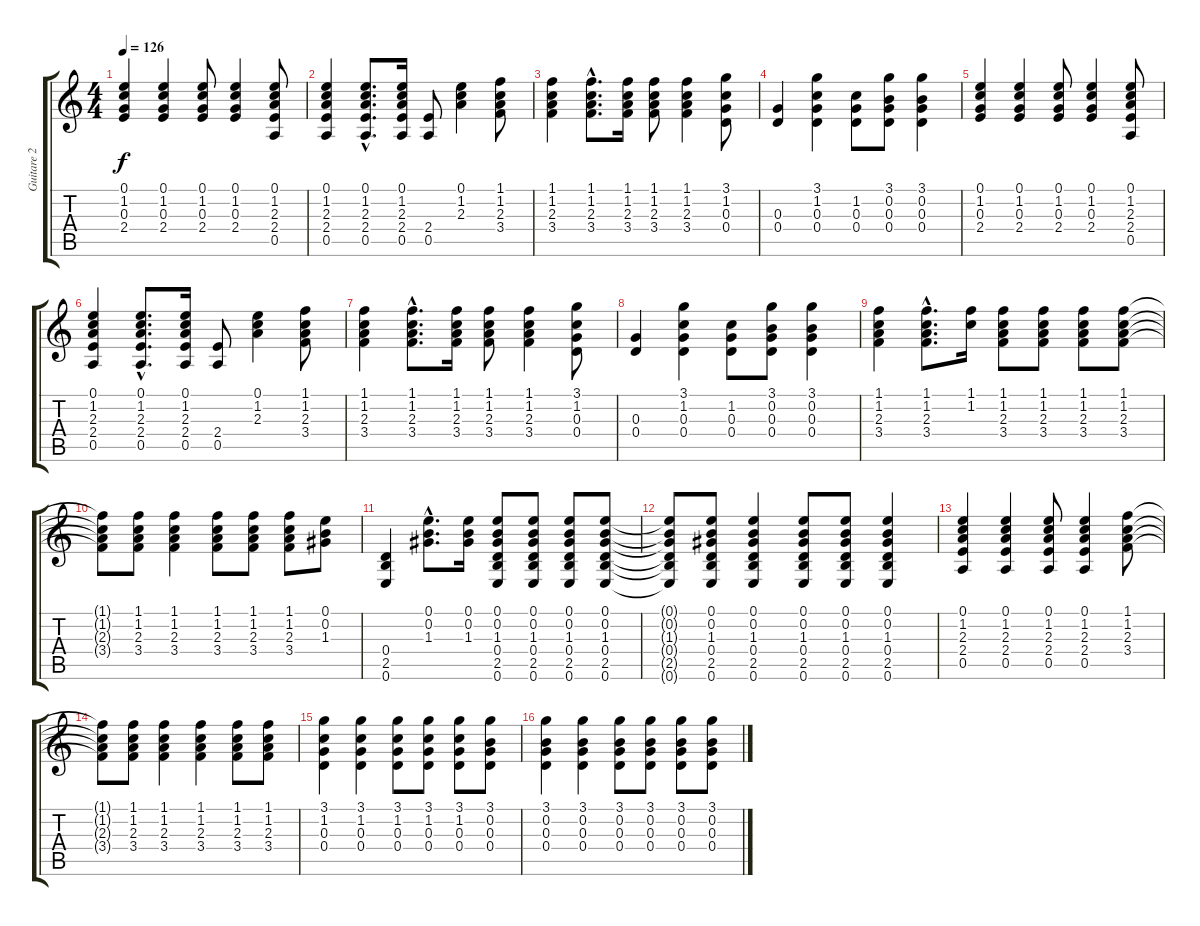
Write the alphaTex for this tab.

\track ("Guitare 2" "Guitare 2") {instrument electricguitarjazz}
\staff {score tabs}
\tuning (E4 B3 G3 D3 A2 E2) {hide}
\ts (4 4)
\tempo 126
\clef g2
\ks c
(0.1 1.2 0.3 2.4).4{dy f} (0.1 1.2 0.3 2.4).4 (0.1 1.2 0.3 2.4).8 (0.1 1.2 0.3 2.4).4 (0.1 1.2 2.3 2.4 0.5).8 |
(0.1 1.2 2.3 2.4 0.5).4 (0.1{hac} 1.2{hac} 2.3{hac} 2.4{hac} 0.5{hac}).8{d} (0.1 1.2 2.3 2.4 0.5).16 (2.4 0.5).8 (0.1 1.2 2.3).4 (1.1 1.2 2.3 3.4).8 |
(1.1 1.2 2.3 3.4).4 (1.1{hac} 1.2{hac} 2.3{hac} 3.4{hac}).8{d} (1.1 1.2 2.3 3.4).16 (1.1 1.2 2.3 3.4).8 (1.1 1.2 2.3 3.4).4 (3.1 1.2 0.3 0.4).8 |
(0.3 0.4).4 (3.1 1.2 0.3 0.4).4 (1.2 0.3 0.4).8 (3.1 0.2 0.3 0.4).8 (3.1 0.2 0.3 0.4).4 |
(0.1 1.2 0.3 2.4).4 (0.1 1.2 0.3 2.4).4 (0.1 1.2 0.3 2.4).8 (0.1 1.2 0.3 2.4).4 (0.1 1.2 2.3 2.4 0.5).8 |
(0.1 1.2 2.3 2.4 0.5).4 (0.1{hac} 1.2{hac} 2.3{hac} 2.4{hac} 0.5{hac}).8{d} (0.1 1.2 2.3 2.4 0.5).16 (2.4 0.5).8 (0.1 1.2 2.3).4 (1.1 1.2 2.3 3.4).8 |
(1.1 1.2 2.3 3.4).4 (1.1{hac} 1.2{hac} 2.3{hac} 3.4{hac}).8{d} (1.1 1.2 2.3 3.4).16 (1.1 1.2 2.3 3.4).8 (1.1 1.2 2.3 3.4).4 (3.1 1.2 0.3 0.4).8 |
(0.3 0.4).4 (3.1 1.2 0.3 0.4).4 (1.2 0.3 0.4).8 (3.1 0.2 0.3 0.4).8 (3.1 0.2 0.3 0.4).4 |
(1.1 1.2 2.3 3.4).4 (1.1{hac} 1.2{hac} 2.3{hac} 3.4{hac}).8{d} (1.1 1.2).16 (1.1 1.2 2.3 3.4).8 (1.1 1.2 2.3 3.4).8 (1.1 1.2 2.3 3.4).8 (1.1 1.2 2.3 3.4).8 |
(1.1{t} 1.2{t} 2.3{t} 3.4{t}).8 (1.1 1.2 2.3 3.4).8 (1.1 1.2 2.3 3.4).4 (1.1 1.2 2.3 3.4).8 (1.1 1.2 2.3 3.4).8 (1.1 1.2 2.3 3.4).8 (0.1 0.2 1.3).8 |
(0.4 2.5 0.6).4 (0.1{hac} 0.2{hac} 1.3{hac}).8{d} (0.1 0.2 1.3).16 (0.1 0.2 1.3 0.4 2.5 0.6).8 (0.1 0.2 1.3 0.4 2.5 0.6).8 (0.1 0.2 1.3 0.4 2.5 0.6).8 (0.1 0.2 1.3 0.4 2.5 0.6).8 |
(0.1{t} 0.2{t} 1.3{t} 0.4{t} 2.5{t} 0.6{t}).8 (0.1 0.2 1.3 0.4 2.5 0.6).8 (0.1 0.2 1.3 0.4 2.5 0.6).4 (0.1 0.2 1.3 0.4 2.5 0.6).8 (0.1 0.2 1.3 0.4 2.5 0.6).8 (0.1 0.2 1.3 0.4 2.5 0.6).4 |
(0.1 1.2 2.3 2.4 0.5).4 (0.1 1.2 2.3 2.4 0.5).4 (0.1 1.2 2.3 2.4 0.5).8 (0.1 1.2 2.3 2.4 0.5).4 (1.1 1.2 2.3 3.4).8 |
(1.1{t} 1.2{t} 2.3{t} 3.4{t}).8 (1.1 1.2 2.3 3.4).8 (1.1 1.2 2.3 3.4).4 (1.1 1.2 2.3 3.4).4 (1.1 1.2 2.3 3.4).8 (1.1 1.2 2.3 3.4).8 |
(3.1 1.2 0.3 0.4).4 (3.1 1.2 0.3 0.4).4 (3.1 1.2 0.3 0.4).8 (3.1 1.2 0.3 0.4).8 (3.1 1.2 0.3 0.4).8 (3.1 0.2 0.3 0.4).8 |
(3.1 0.2 0.3 0.4).4 (3.1 0.2 0.3 0.4).4 (3.1 0.2 0.3 0.4).8 (3.1 0.2 0.3 0.4).8 (3.1 0.2 0.3 0.4).8 (3.1 0.2 0.3 0.4).8
